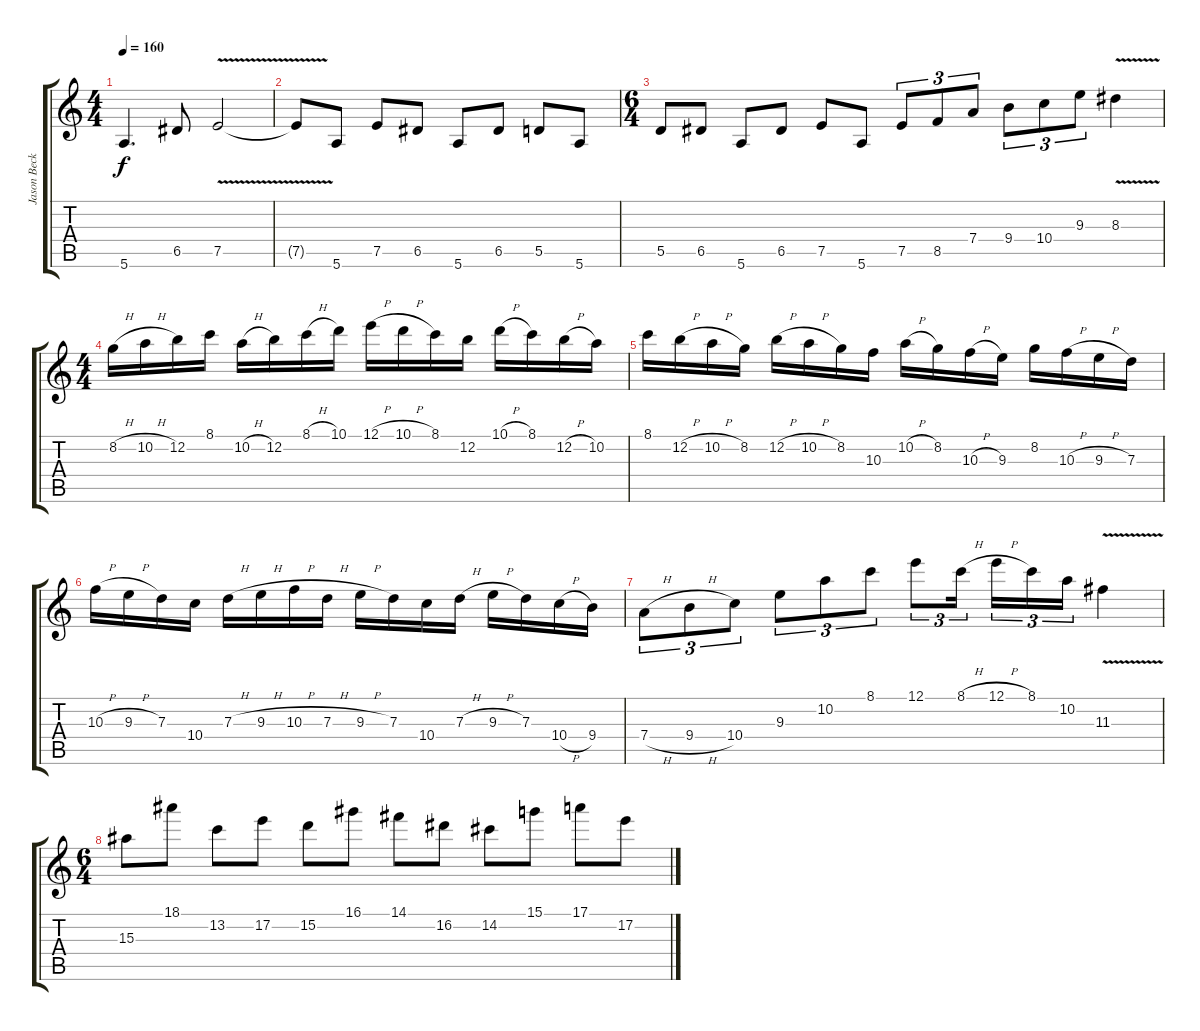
\track ("Jason Becker" "Jason Beck") {instrument distortionguitar}
\staff {score tabs}
\tuning (E4 B3 G3 D3 A2 E2) {hide}
\ts (4 4)
\tempo 160
\clef g2
\ks c
5.6.4{d dy f} 6.5.8 7.5{v}.2 |
7.5{t}.8 5.6.8 7.5.8 6.5.8 5.6.8 6.5.8 5.5.8 5.6.8 |
\ts (6 4)
5.5.8 6.5.8 5.6.8 6.5.8 7.5.8 5.6.8 7.5.8{tu (3 2)} 8.5.8{tu (3 2)} 7.4.8{tu (3 2)} 9.4.8{tu (3 2)} 10.4.8{tu (3 2)} 9.3.8{tu (3 2)} 8.3{v}.4 |
\ts (4 4)
8.2{h}.16 10.2{h}.16 12.2.16 8.1.16 10.2{h}.16 12.2.16 8.1{h}.16 10.1.16 12.1{h}.16 10.1{h}.16 8.1.16 12.2.16 10.1{h}.16 8.1.16 12.2{h}.16 10.2.16 |
8.1.16 12.2{h}.16 10.2{h}.16 8.2.16 12.2{h}.16 10.2{h}.16 8.2.16 10.3.16 10.2{h}.16 8.2.16 10.3{h}.16 9.3.16 8.2.16 10.3{h}.16 9.3{h}.16 7.3.16 |
10.3{h}.16 9.3{h}.16 7.3.16 10.4.16 7.3{h}.16 9.3{h}.16 10.3{h}.16 7.3{h}.16 9.3{h}.16 7.3.16 10.4.16 7.3{h}.16 9.3{h}.16 7.3.16 10.4{h}.16 9.4.16 |
7.4{h}.8{tu (3 2)} 9.4{h}.8{tu (3 2)} 10.4.8{tu (3 2)} 9.3.8{tu (3 2)} 10.2.8{tu (3 2)} 8.1.8{tu (3 2)} 12.1.8{tu (3 2)} 8.1{h}.16{tu (3 2) beam splitsecondary} 12.1{h}.16{tu (3 2)} 8.1.16{tu (3 2)} 10.2.16{tu (3 2)} 11.3{v}.4 |
\ts (6 4)
15.3.8 18.1.8 13.2.8 17.2.8 15.2.8 16.1.8 14.1.8 16.2.8 14.2.8 15.1.8 17.1.8 17.2.8
